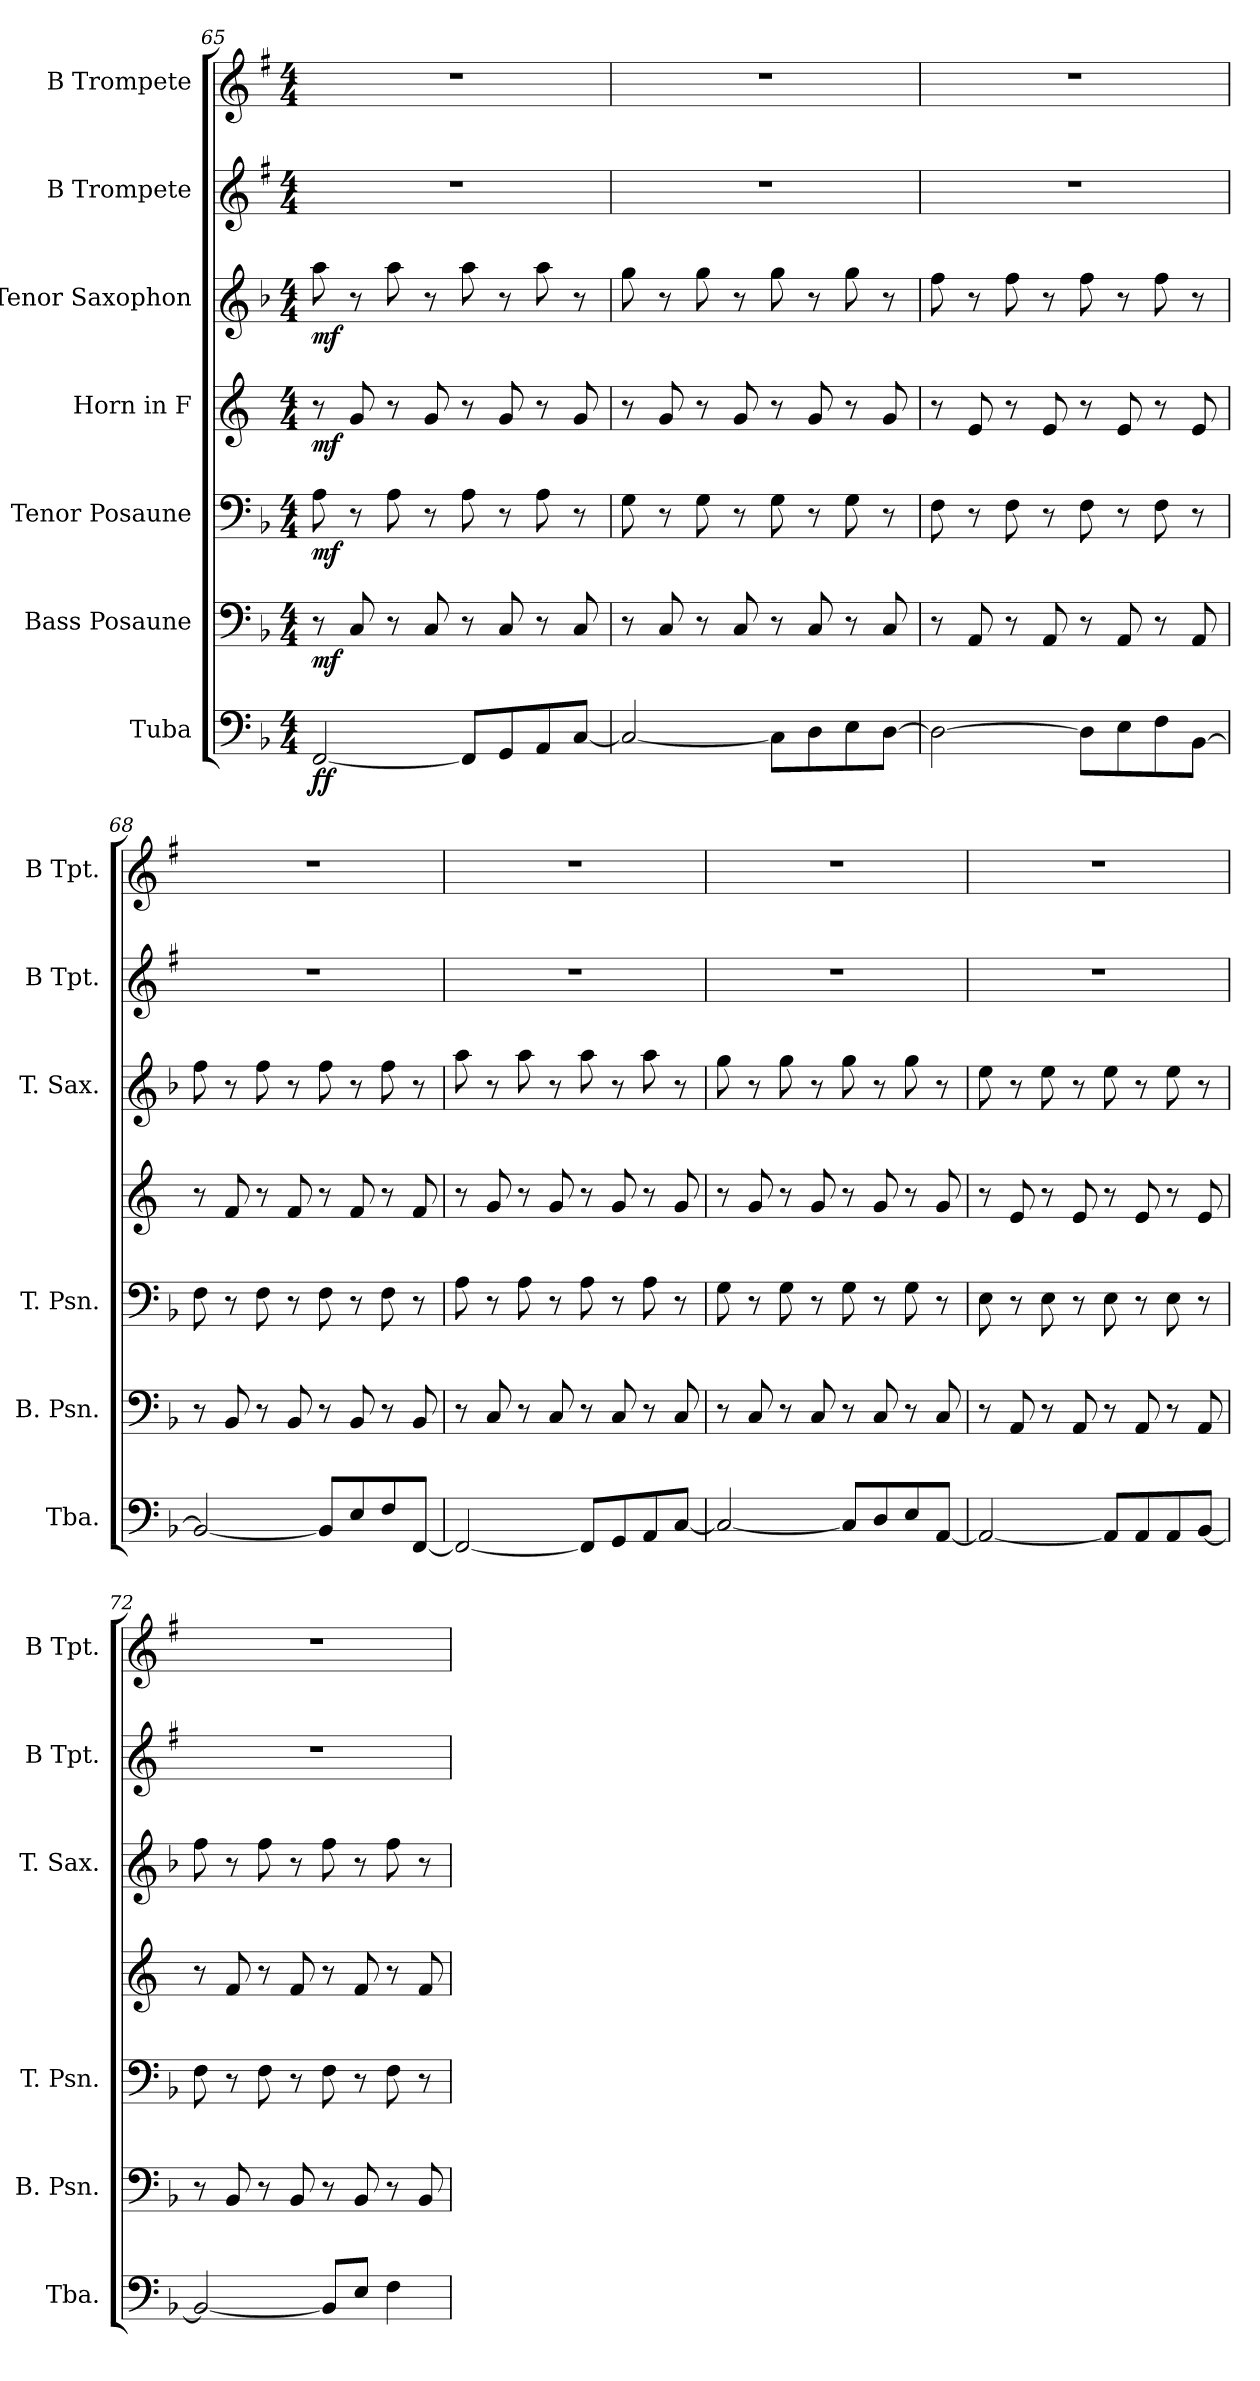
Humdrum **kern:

**kern	**dynam	**kern	**dynam	**kern	**dynam	**kern	**dynam	**kern	**dynam	**kern	**kern
*part7	*part7	*part6	*part6	*part5	*part5	*part4	*part4	*part3	*part3	*part2	*part1
*staff7	*staff7	*staff6	*staff6	*staff5	*staff5	*staff4	*staff4	*staff3	*staff3	*staff2	*staff1
*I"Tuba	*	*I"Bass Posaune	*	*I"Tenor Posaune	*	*I"Horn in F	*	*I"Tenor Saxophon	*	*I"B Trompete	*I"B Trompete
*I'Tba.	*	*I'B. Psn.	*	*I'T. Psn.	*	*	*	*I'T. Sax.	*	*I'B Tpt.	*I'B Tpt.
*clefF4	*	*clefF4	*	*clefF4	*	*clefG2	*	*clefG2	*	*clefG2	*clefG2
*	*	*	*	*	*	*ITrd4c7	*	*ITrd8c14	*	*ITrd1c2	*ITrd1c2
*k[b-]	*	*k[b-]	*	*k[b-]	*	*k[b-]	*	*k[b-]	*	*k[b-]	*k[b-]
*M4/4	*	*M4/4	*	*M4/4	*	*M4/4	*	*M4/4	*	*M4/4	*M4/4
=65	=65	=65	=65	=65	=65	=65	=65	=65	=65	=65	=65
!	!LO:DY:b	!	!LO:DY:b	!	!LO:DY:b	!	!LO:DY:b	!	!LO:DY:b	!	!
[2FF/	ff	8r	mf	8A\	mf	8r	mf	8a\	mf	1r	1r
.	.	8C/	.	8r	.	8c/	.	8r	.	.	.
.	.	8r	.	8A\	.	8r	.	8a\	.	.	.
.	.	8C/	.	8r	.	8c/	.	8r	.	.	.
8FF/L]	.	8r	.	8A\	.	8r	.	8a\	.	.	.
8GG/	.	8C/	.	8r	.	8c/	.	8r	.	.	.
8AA/	.	8r	.	8A\	.	8r	.	8a\	.	.	.
[8C/J	.	8C/	.	8r	.	8c/	.	8r	.	.	.
=66	=66	=66	=66	=66	=66	=66	=66	=66	=66	=66	=66
2C/_	.	8r	.	8G\	.	8r	.	8g\	.	1r	1r
.	.	8C/	.	8r	.	8c/	.	8r	.	.	.
.	.	8r	.	8G\	.	8r	.	8g\	.	.	.
.	.	8C/	.	8r	.	8c/	.	8r	.	.	.
8C\L]	.	8r	.	8G\	.	8r	.	8g\	.	.	.
8D\	.	8C/	.	8r	.	8c/	.	8r	.	.	.
8E\	.	8r	.	8G\	.	8r	.	8g\	.	.	.
[8D\J	.	8C/	.	8r	.	8c/	.	8r	.	.	.
!!LO:PB:g=z
=67	=67	=67	=67	=67	=67	=67	=67	=67	=67	=67	=67
2D\_	.	8r	.	8F\	.	8r	.	8f\	.	1r	1r
.	.	8AA/	.	8r	.	8A/	.	8r	.	.	.
.	.	8r	.	8F\	.	8r	.	8f\	.	.	.
.	.	8AA/	.	8r	.	8A/	.	8r	.	.	.
8D\L]	.	8r	.	8F\	.	8r	.	8f\	.	.	.
8E\	.	8AA/	.	8r	.	8A/	.	8r	.	.	.
8F\	.	8r	.	8F\	.	8r	.	8f\	.	.	.
[8BB-\J	.	8AA/	.	8r	.	8A/	.	8r	.	.	.
=68	=68	=68	=68	=68	=68	=68	=68	=68	=68	=68	=68
2BB-/_	.	8r	.	8F\	.	8r	.	8f\	.	1r	1r
.	.	8BB-/	.	8r	.	8B-/	.	8r	.	.	.
.	.	8r	.	8F\	.	8r	.	8f\	.	.	.
.	.	8BB-/	.	8r	.	8B-/	.	8r	.	.	.
8BB-/L]	.	8r	.	8F\	.	8r	.	8f\	.	.	.
8E/	.	8BB-/	.	8r	.	8B-/	.	8r	.	.	.
8F/	.	8r	.	8F\	.	8r	.	8f\	.	.	.
[8FF/J	.	8BB-/	.	8r	.	8B-/	.	8r	.	.	.
=69	=69	=69	=69	=69	=69	=69	=69	=69	=69	=69	=69
2FF/_	.	8r	.	8A\	.	8r	.	8a\	.	1r	1r
.	.	8C/	.	8r	.	8c/	.	8r	.	.	.
.	.	8r	.	8A\	.	8r	.	8a\	.	.	.
.	.	8C/	.	8r	.	8c/	.	8r	.	.	.
8FF/L]	.	8r	.	8A\	.	8r	.	8a\	.	.	.
8GG/	.	8C/	.	8r	.	8c/	.	8r	.	.	.
8AA/	.	8r	.	8A\	.	8r	.	8a\	.	.	.
[8C/J	.	8C/	.	8r	.	8c/	.	8r	.	.	.
=70	=70	=70	=70	=70	=70	=70	=70	=70	=70	=70	=70
2C/_	.	8r	.	8G\	.	8r	.	8g\	.	1r	1r
.	.	8C/	.	8r	.	8c/	.	8r	.	.	.
.	.	8r	.	8G\	.	8r	.	8g\	.	.	.
.	.	8C/	.	8r	.	8c/	.	8r	.	.	.
8C/L]	.	8r	.	8G\	.	8r	.	8g\	.	.	.
8D/	.	8C/	.	8r	.	8c/	.	8r	.	.	.
8E/	.	8r	.	8G\	.	8r	.	8g\	.	.	.
[8AA/J	.	8C/	.	8r	.	8c/	.	8r	.	.	.
!!LO:PB:g=z
=71	=71	=71	=71	=71	=71	=71	=71	=71	=71	=71	=71
2AA/_	.	8r	.	8E\	.	8r	.	8e\	.	1r	1r
.	.	8AA/	.	8r	.	8A/	.	8r	.	.	.
.	.	8r	.	8E\	.	8r	.	8e\	.	.	.
.	.	8AA/	.	8r	.	8A/	.	8r	.	.	.
8AA/L]	.	8r	.	8E\	.	8r	.	8e\	.	.	.
8AA/	.	8AA/	.	8r	.	8A/	.	8r	.	.	.
8AA/	.	8r	.	8E\	.	8r	.	8e\	.	.	.
[8BB-/J	.	8AA/	.	8r	.	8A/	.	8r	.	.	.
=72	=72	=72	=72	=72	=72	=72	=72	=72	=72	=72	=72
2BB-/_	.	8r	.	8F\	.	8r	.	8f\	.	1r	1r
.	.	8BB-/	.	8r	.	8B-/	.	8r	.	.	.
.	.	8r	.	8F\	.	8r	.	8f\	.	.	.
.	.	8BB-/	.	8r	.	8B-/	.	8r	.	.	.
8BB-/L]	.	8r	.	8F\	.	8r	.	8f\	.	.	.
8E/J	.	8BB-/	.	8r	.	8B-/	.	8r	.	.	.
4F\	.	8r	.	8F\	.	8r	.	8f\	.	.	.
.	.	8BB-/	.	8r	.	8B-/	.	8r	.	.	.
=	=	=	=	=	=	=	=	=	=	=	=
*-	*-	*-	*-	*-	*-	*-	*-	*-	*-	*-	*-
